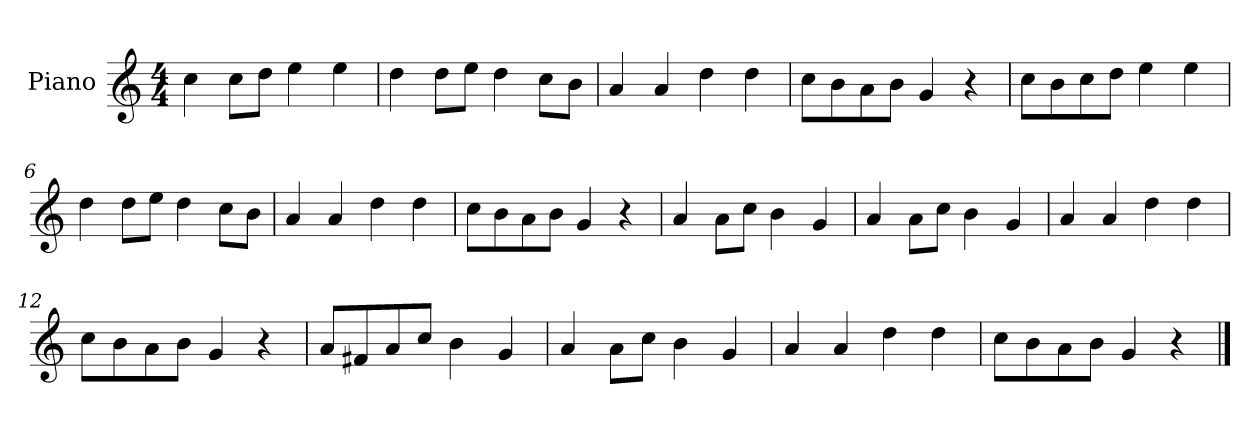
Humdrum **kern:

**kern
*part1
*staff1
*I"Piano
*I'P-no
*clefG2
*k[]
*M4/4
*MM90
=1
4cc\
8cc\L
8dd\J
4ee\
4ee\
=2
4dd\
8dd\L
8ee\J
4dd\
8cc\L
8b\J
=3
4a/
4a/
4dd\
4dd\
=4
8cc\L
8b\
8a\
8b\J
4g/
4r
=5
8cc\L
8b\
8cc\
8dd\J
4ee\
4ee\
=6
4dd\
8dd\L
8ee\J
4dd\
8cc\L
8b\J
=7
4a/
4a/
4dd\
4dd\
!!LO:LB:g=z
=8
8cc\L
8b\
8a\
8b\J
4g/
4r
=9
4a/
8a\L
8cc\J
4b\
4g/
=10
4a/
8a\L
8cc\J
4b\
4g/
=11
4a/
4a/
4dd\
4dd\
=12
8cc\L
8b\
8a\
8b\J
4g/
4r
=13
8a/L
8f#X/
8a/
8cc/J
4b\
4g/
=14
4a/
8a\L
8cc\J
4b\
4g/
!!LO:LB:g=z
=15
4a/
4a/
4dd\
4dd\
=16
8cc\L
8b\
8a\
8b\J
4g/
4r
==
*-
